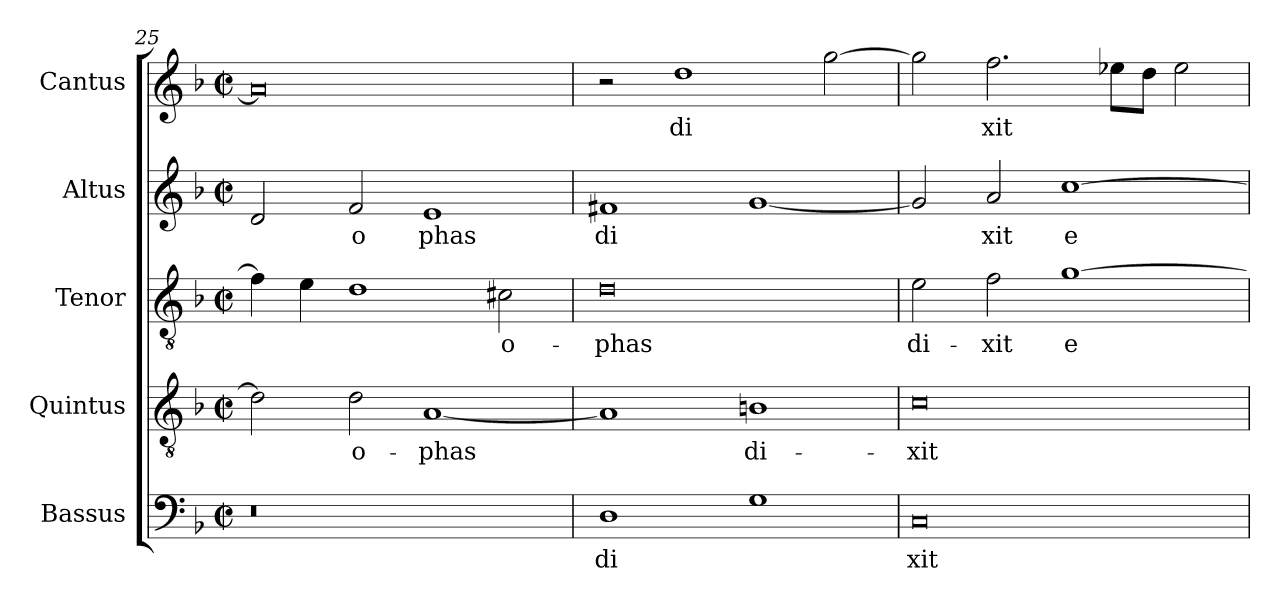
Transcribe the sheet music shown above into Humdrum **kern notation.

**kern	**text	**kern	**text	**kern	**text	**kern	**text	**kern	**text
*part5	*part5	*part4	*part4	*part3	*part3	*part2	*part2	*part1	*part1
*staff5	*staff5	*staff4	*staff4	*staff3	*staff3	*staff2	*staff2	*staff1	*staff1
*I"Bassus	*	*I"Quintus	*	*I"Tenor	*	*I"Altus	*	*I"Cantus	*
*clefF4	*	*clefGv2	*	*clefGv2	*	*clefG2	*	*clefG2	*
*k[b-]	*	*k[b-]	*	*k[b-]	*	*k[b-]	*	*k[b-]	*
*F:	*	*F:	*	*F:	*	*F:	*	*F:	*
*M2/2	*	*M2/2	*	*M2/2	*	*M2/2	*	*M2/2	*
*met(c|)	*	*met(c|)	*	*met(c|)	*	*met(c|)	*	*met(c|)	*
=25	=25	=25	=25	=25	=25	=25	=25	=25	=25
0r	.	2d\]	.	4f\]	.	2d/	.	0a]	.
.	.	.	.	4e\	.	.	.	.	.
!	!	!	!LO:LY:b:cj	!	!	!	!LO:LY:b:cj	!	!
.	.	2d\	-o-	1d	.	2f/	o	.	.
!	!	!	!LO:LY:b	!	!	!	!LO:LY:b:cj	!	!
.	.	[<1A	-phas	.	.	1e	phas	.	.
!	!	!	!	!	!LO:LY:b:cj	!	!	!	!
.	.	.	.	2c#\	-o-	.	.	.	.
=26	=26	=26	=26	=26	=26	=26	=26	=26	=26
!	!LO:LY:b:cj	!	!	!	!LO:LY:b:cj	!	!LO:LY:b:cj	!	!
1D	di	1A]	.	0d	-phas	1f#X	di	2r	.
!	!	!	!	!	!	!	!	!	!LO:LY:b:cj
.	.	.	.	.	.	.	.	1dd	di
!	!	!	!LO:LY:b:cj	!	!	!	!	!	!
1G	.	1Bn	di-	.	.	[<1g	.	.	.
.	.	.	.	.	.	.	.	[>2gg\	.
=27	=27	=27	=27	=27	=27	=27	=27	=27	=27
!	!LO:LY:b:cj	!	!LO:LY:b:cj	!	!LO:LY:b:cj	!	!	!	!
0C	xit	0c	-xit	2e\	di-	2g/]	.	2gg\]	.
!	!	!	!	!	!LO:LY:b:cj	!	!LO:LY:b:cj	!	!LO:LY:b
.	.	.	.	2f\	-xit	2a/	xit	2.ff\	xit
!	!	!	!	!	!LO:LY:b:rj	!	!LO:LY:b:rj	!	!
.	.	.	.	[>1g	e-	[>1cc	e	.	.
.	.	.	.	.	.	.	.	8ee-X\L	.
.	.	.	.	.	.	.	.	8dd\J	.
.	.	.	.	.	.	.	.	2ee-\	.
=	=	=	=	=	=	=	=	=	=
*-	*-	*-	*-	*-	*-	*-	*-	*-	*-
